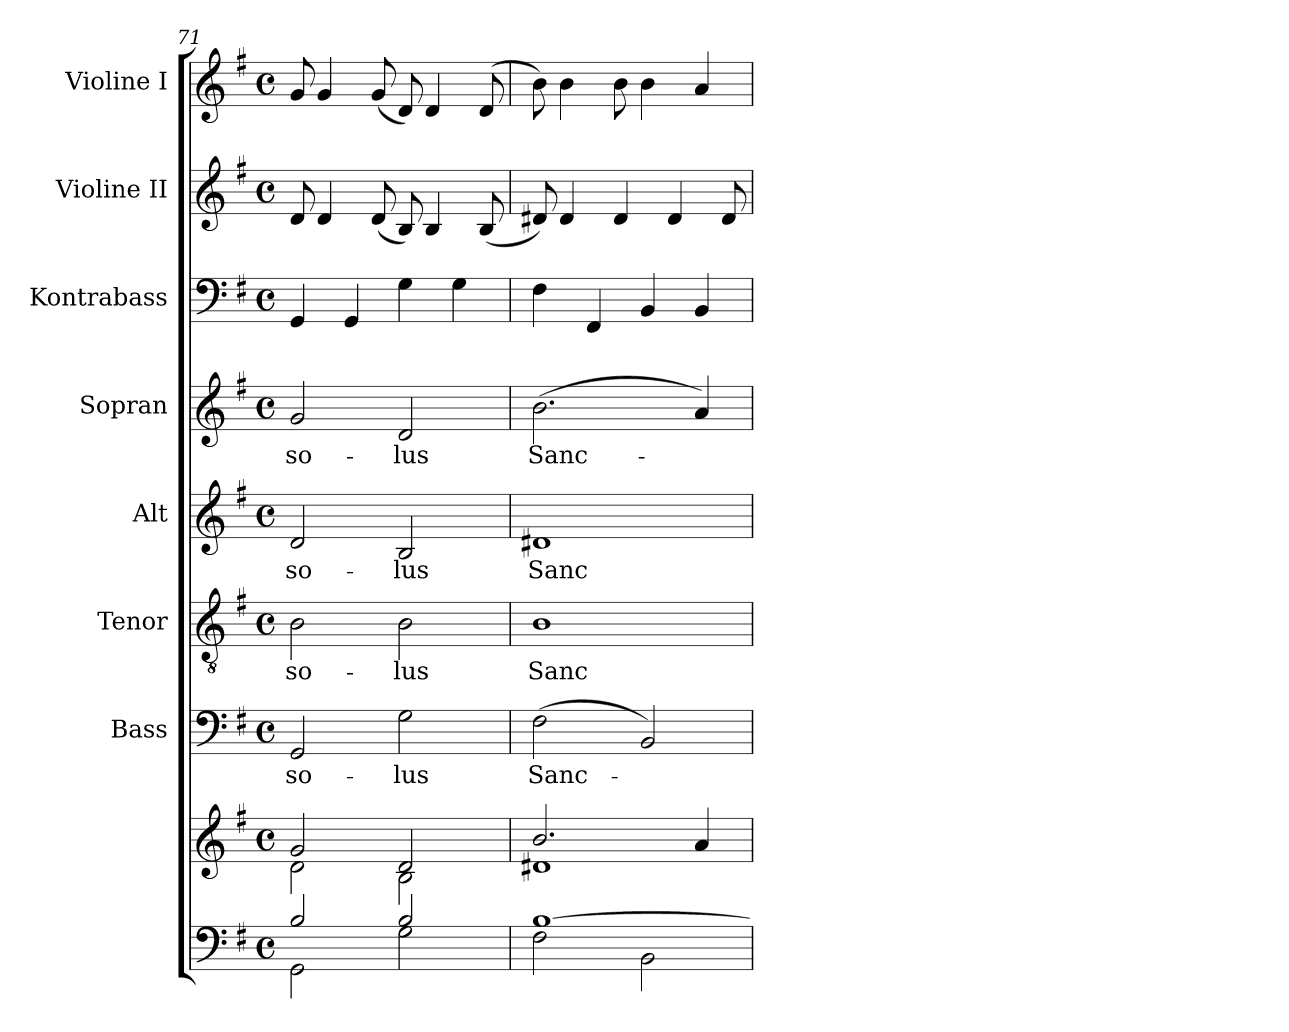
**kern	**kern	**kern	**text	**kern	**text	**kern	**text	**kern	**text	**kern	**kern	**kern
*part8	*part8	*part7	*part7	*part6	*part6	*part5	*part5	*part4	*part4	*part3	*part2	*part1
*staff9	*staff8	*staff7	*staff7	*staff6	*staff6	*staff5	*staff5	*staff4	*staff4	*staff3	*staff2	*staff1
*	*	*I"Bass	*	*I"Tenor	*	*I"Alt	*	*I"Sopran	*	*I"Kontrabass	*I"Violine II	*I"Violine I
*	*	*I'B.	*	*I'T.	*	*I'A.	*	*I'S.	*	*I'Kb.	*I'Vl. II	*I'Vl. I
*clefF4	*clefG2	*clefF4	*	*clefGv2	*	*clefG2	*	*clefG2	*	*clefF4	*clefG2	*clefG2
*	*	*	*	*	*	*	*	*	*	*ITrd7c12	*	*
*k[f#]	*k[f#]	*k[f#]	*	*k[f#]	*	*k[f#]	*	*k[f#]	*	*k[f#]	*k[f#]	*k[f#]
*G:	*G:	*G:	*	*G:	*	*G:	*	*G:	*	*G:	*G:	*G:
*M4/4	*M4/4	*M4/4	*	*M4/4	*	*M4/4	*	*M4/4	*	*M4/4	*M4/4	*M4/4
*met(c)	*met(c)	*met(c)	*	*met(c)	*	*met(c)	*	*met(c)	*	*met(c)	*met(c)	*met(c)
=71	=71	=71	=71	=71	=71	=71	=71	=71	=71	=71	=71	=71
*^	*^	*	*	*	*	*	*	*	*	*	*	*
!	!	!	!	!	!LO:LY:b	!	!LO:LY:b	!	!LO:LY:b	!	!LO:LY:b	!	!	!
2B/	2GG\	2g/	2d\	2GG/	so-	2B\	so-	2d/	so-	2g/	so-	4GGG/	8d/	8g/
.	.	.	.	.	.	.	.	.	.	.	.	.	4d/	4g/
.	.	.	.	.	.	.	.	.	.	.	.	4GGG/	.	.
.	.	.	.	.	.	.	.	.	.	.	.	.	(<8d/	(<8g/
!	!	!	!	!	!LO:LY:b	!	!LO:LY:b	!	!LO:LY:b	!	!LO:LY:b	!	!	!
2B/	2G\	2d/	2B\	2G\	-lus	2B\	-lus	2B/	-lus	2d/	-lus	4GG\	8B/)	8d/)
.	.	.	.	.	.	.	.	.	.	.	.	.	4B/	4d/
.	.	.	.	.	.	.	.	.	.	.	.	4GG\	.	.
.	.	.	.	.	.	.	.	.	.	.	.	.	(<8B/	(8d/
=72	=72	=72	=72	=72	=72	=72	=72	=72	=72	=72	=72	=72	=72	=72
!	!	!	!	!	!LO:LY:b	!	!LO:LY:b	!	!LO:LY:b	!	!LO:LY:b	!	!	!
[>1B	2F#\	2.b/	1d#X	(>2F#\	Sanc-	1B	Sanc-	1d#X	Sanc-	(>2.b\	Sanc-	4FF#\	8d#X/)	8b\)
.	.	.	.	.	.	.	.	.	.	.	.	.	4d#/	4b\
.	.	.	.	.	.	.	.	.	.	.	.	4FFF#/	.	.
.	.	.	.	.	.	.	.	.	.	.	.	.	4d#/	8b\
.	2BB\	.	.	2BB/)	.	.	.	.	.	.	.	4BBB/	.	4b\
.	.	.	.	.	.	.	.	.	.	.	.	.	4d#/	.
.	.	4a/	.	.	.	.	.	.	.	4a/)	.	4BBB/	.	4a/
.	.	.	.	.	.	.	.	.	.	.	.	.	8d#/	.
*v	*v	*	*	*	*	*	*	*	*	*	*	*	*	*
*	*v	*v	*	*	*	*	*	*	*	*	*	*	*
=	=	=	=	=	=	=	=	=	=	=	=	=
*-	*-	*-	*-	*-	*-	*-	*-	*-	*-	*-	*-	*-
